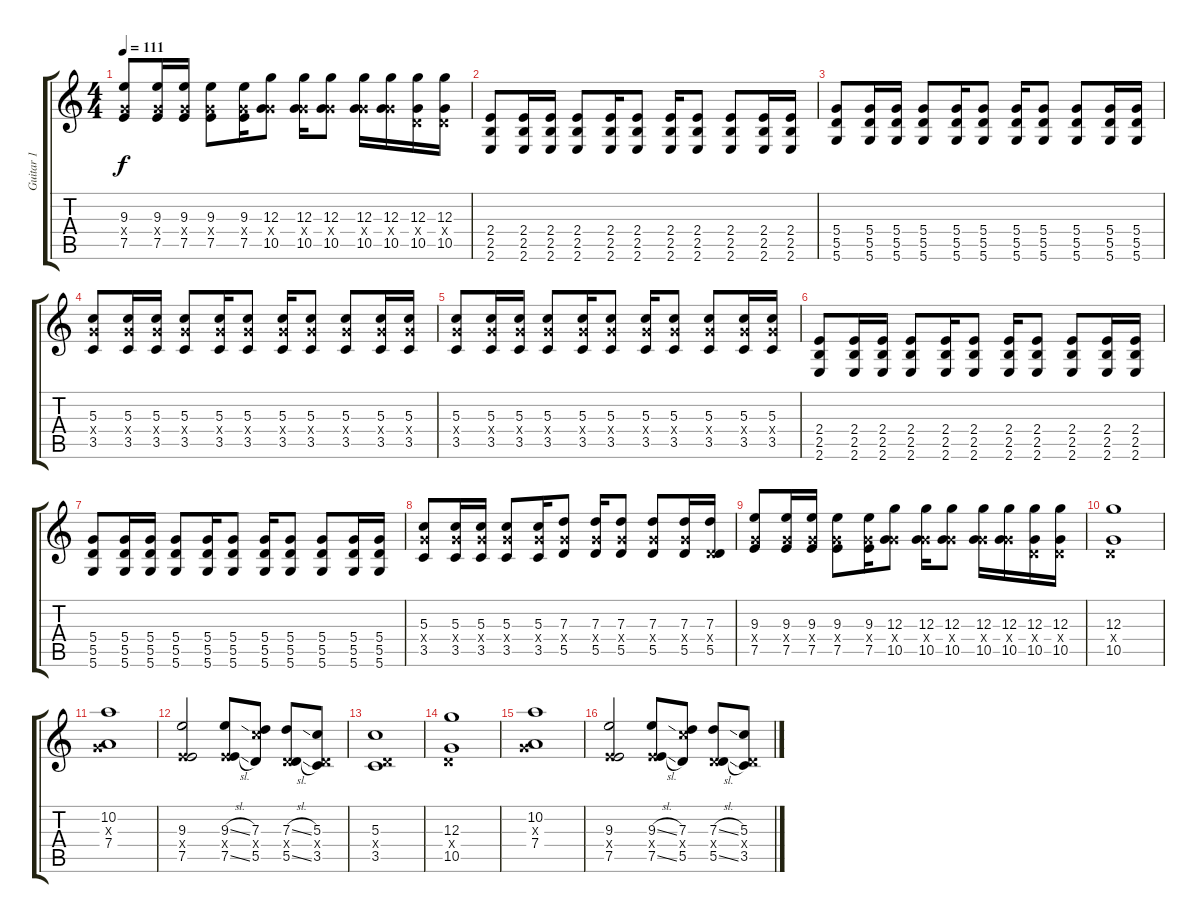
\track ("Guitar 1" "Guitar 1") {instrument electricguitarjazz}
\staff {score tabs}
\tuning (E4 B3 G3 D3 A2 D2) {hide}
\ts (4 4)
\tempo 111
\clef g2
\ks c
(9.3 5.4{x} 7.5).8{dy f} (9.3 5.4{x} 7.5).16 (9.3 5.4{x} 7.5).16 (9.3 5.4{x} 7.5).8 (9.3 5.4{x} 7.5).16 (12.3 5.4{x} 10.5).8 (12.3 5.4{x} 10.5).16 (12.3 5.4{x} 10.5).8 (12.3 5.4{x} 10.5).16 (12.3 5.4{x} 10.5).16 (12.3 0.4{x} 10.5).16 (12.3 0.4{x} 10.5).16 |
(2.4 2.5 2.6).8{instrument distortionguitar} (2.4 2.5 2.6).16 (2.4 2.5 2.6).16 (2.4 2.5 2.6).8 (2.4 2.5 2.6).16 (2.4 2.5 2.6).8 (2.4 2.5 2.6).16 (2.4 2.5 2.6).8 (2.4 2.5 2.6).8 (2.4 2.5 2.6).16 (2.4 2.5 2.6).16 |
(5.4 5.5 5.6).8 (5.4 5.5 5.6).16 (5.4 5.5 5.6).16 (5.4 5.5 5.6).8 (5.4 5.5 5.6).16 (5.4 5.5 5.6).8 (5.4 5.5 5.6).16 (5.4 5.5 5.6).8 (5.4 5.5 5.6).8 (5.4 5.5 5.6).16 (5.4 5.5 5.6).16 |
(5.3 5.4{x} 3.5).8 (5.3 5.4{x} 3.5).16 (5.3 5.4{x} 3.5).16 (5.3 5.4{x} 3.5).8 (5.3 5.4{x} 3.5).16 (5.3 5.4{x} 3.5).8 (5.3 5.4{x} 3.5).16 (5.3 5.4{x} 3.5).8 (5.3 5.4{x} 3.5).8 (5.3 5.4{x} 3.5).16 (5.3 5.4{x} 3.5).16 |
(5.3 5.4{x} 3.5).8 (5.3 5.4{x} 3.5).16 (5.3 5.4{x} 3.5).16 (5.3 5.4{x} 3.5).8 (5.3 5.4{x} 3.5).16 (5.3 5.4{x} 3.5).8 (5.3 5.4{x} 3.5).16 (5.3 5.4{x} 3.5).8 (5.3 5.4{x} 3.5).8 (5.3 5.4{x} 3.5).16 (5.3 5.4{x} 3.5).16 |
(2.4 2.5 2.6).8{instrument distortionguitar} (2.4 2.5 2.6).16 (2.4 2.5 2.6).16 (2.4 2.5 2.6).8 (2.4 2.5 2.6).16 (2.4 2.5 2.6).8 (2.4 2.5 2.6).16 (2.4 2.5 2.6).8 (2.4 2.5 2.6).8 (2.4 2.5 2.6).16 (2.4 2.5 2.6).16 |
(5.4 5.5 5.6).8 (5.4 5.5 5.6).16 (5.4 5.5 5.6).16 (5.4 5.5 5.6).8 (5.4 5.5 5.6).16 (5.4 5.5 5.6).8 (5.4 5.5 5.6).16 (5.4 5.5 5.6).8 (5.4 5.5 5.6).8 (5.4 5.5 5.6).16 (5.4 5.5 5.6).16 |
(5.3 5.4{x} 3.5).8 (5.3 5.4{x} 3.5).16 (5.3 5.4{x} 3.5).16 (5.3 5.4{x} 3.5).8 (5.3 5.4{x} 3.5).16 (7.3 5.4{x} 5.5).8 (7.3 5.4{x} 5.5).16 (7.3 5.4{x} 5.5).8 (7.3 5.4{x} 5.5).8 (7.3 5.4{x} 5.5).16 (7.3 0.4{x} 5.5).16 |
(9.3 5.4{x} 7.5).8 (9.3 5.4{x} 7.5).16 (9.3 5.4{x} 7.5).16 (9.3 5.4{x} 7.5).8 (9.3 5.4{x} 7.5).16 (12.3 5.4{x} 10.5).8 (12.3 5.4{x} 10.5).16 (12.3 5.4{x} 10.5).8 (12.3 5.4{x} 10.5).16 (12.3 5.4{x} 10.5).16 (12.3 0.4{x} 10.5).16 (12.3 0.4{x} 10.5).16 |
(12.3 0.4{x} 10.5).1 |
(10.2 0.3{x} 7.4).1{instrument electricguitarjazz} |
(9.3 2.4{x} 7.5).2 (9.3{sl} 2.4{x} 7.5{sl}).8 (7.3 10.4{x} 5.5).8 (7.3{sl} 0.4{x} 5.5{sl}).8 (5.3 0.4{x} 3.5).8 |
(5.3 0.4{x} 3.5).1 |
(12.3 0.4{x} 10.5).1 |
(10.2 0.3{x} 7.4).1{instrument electricguitarjazz} |
(9.3 2.4{x} 7.5).2 (9.3{sl} 2.4{x} 7.5{sl}).8 (7.3 10.4{x} 5.5).8 (7.3{sl} 0.4{x} 5.5{sl}).8 (5.3 0.4{x} 3.5).8
